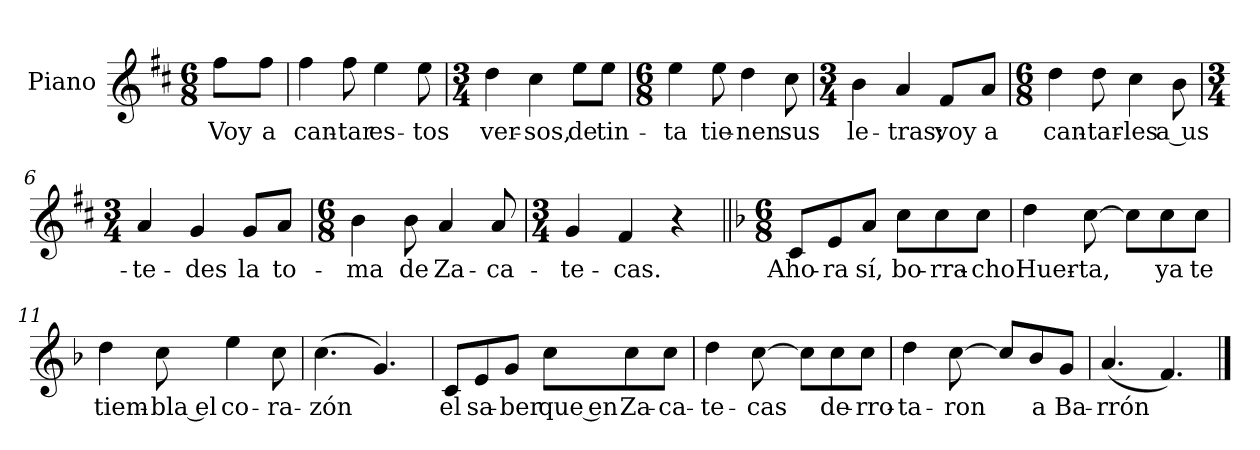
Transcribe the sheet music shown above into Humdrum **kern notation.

**kern	**text
*part1	*part1
*staff1	*staff1
*I"Piano	*
*I'Pno	*
*clefG2	*
*k[f#c#]	*
*D:	*
*M6/8	*
=	=
8ff#\L	Voy
8ff#\J	a
=1	=1
4ff#\	can-
8ff#\	-tar
4ee\	es-
8ee\	-tos
=2	=2
*M3/4	*
4dd\	ver-
4cc#\	-sos,
8ee\L	de
8ee\J	tin-
=3	=3
*M6/8	*
4ee\	-ta
8ee\	tie-
4dd\	-nen
8cc#\	sus
=4	=4
*M3/4	*
4b\	le-
4a/	-tras;
8f#/L	voy
8a/J	a
=5	=5
*M6/8	*
4dd\	can-
8dd\	-tar-
4cc#\	-les
8b\	a us-
=6	=6
*M3/4	*
4a/	-te-
4g/	-des
8g/L	la
8a/J	to-
=7	=7
*M6/8	*
4b\	-ma
8b\	de
4a/	Za-
8a/	-ca-
=8	=8
*M3/4	*
4g/	-te-
4f#/	-cas.
4r	.
=9||	=9||
*k[b-]	*
*F:	*
*M6/8	*
8c/L	Aho-
8e/	-ra
8a/J	sí,
8cc\L	bo-
8cc\	-rra-
8cc\J	-cho
=10	=10
4dd\	Huer-
[8cc\	-ta,
8cc\L]	.
8cc\	ya
8cc\J	te
=11	=11
4dd\	tiem-
8cc\	-bla el
4ee\	co-
8cc\	-ra-
=12	=12
(4.cc\	-zón
4.g/)	.
=13	=13
8c/L	el
8e/	sa-
8g/J	-ber
8cc\L	que en
8cc\	Za-
8cc\J	-ca-
=14	=14
4dd\	-te-
[8cc\	-cas
8cc\L]	.
8cc\	de-
8cc\J	-rro-
=15	=15
4dd\	-ta-
[8cc\	-ron
8cc/L]	.
8b-/	a
8g/J	Ba-
=16	=16
(4.a/	-rrón
4.f/)	.
==	==
*-	*-
